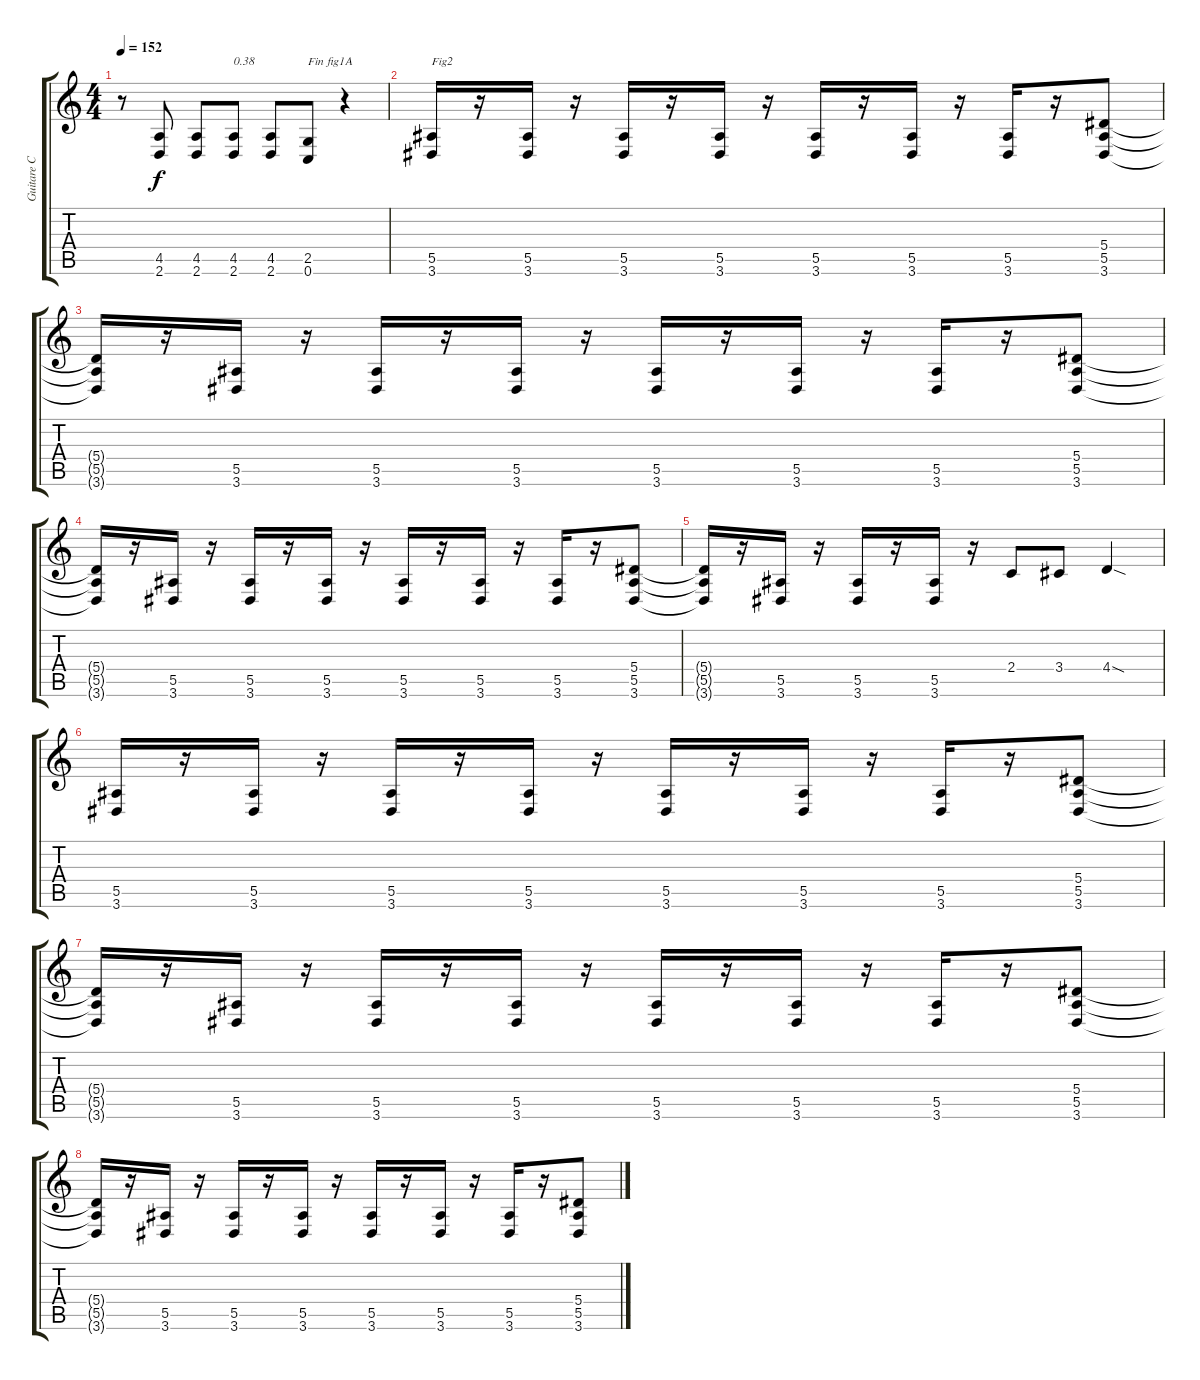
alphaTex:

\track ("Guitare C" "Guitare C") {instrument distortionguitar}
\staff {score tabs}
\tuning (C4 G3 Eb3 Bb2 F2 C2) {hide}
\ts (4 4)
\tempo 152
\clef g2
\ks c
r.8{dy f} (4.5 2.6).8 (4.5 2.6).8 (4.5 2.6).8{txt "0.38"} (4.5 2.6).8 (2.5 0.6).8{txt "Fin fig1A"} r.4 |
(5.5 3.6).16{txt "Fig2"} r.16 (5.5 3.6).16 r.16 (5.5 3.6).16 r.16 (5.5 3.6).16 r.16 (5.5 3.6).16 r.16 (5.5 3.6).16 r.16 (5.5 3.6).16 r.16 (5.4 5.5 3.6).8 |
(5.4{t} 5.5{t} 3.6{t}).16 r.16 (5.5 3.6).16 r.16 (5.5 3.6).16 r.16 (5.5 3.6).16 r.16 (5.5 3.6).16 r.16 (5.5 3.6).16 r.16 (5.5 3.6).16 r.16 (5.4 5.5 3.6).8 |
(5.4{t} 5.5{t} 3.6{t}).16 r.16 (5.5 3.6).16 r.16 (5.5 3.6).16 r.16 (5.5 3.6).16 r.16 (5.5 3.6).16 r.16 (5.5 3.6).16 r.16 (5.5 3.6).16 r.16 (5.4 5.5 3.6).8 |
(5.4{t} 5.5{t} 3.6{t}).16 r.16 (5.5 3.6).16 r.16 (5.5 3.6).16 r.16 (5.5 3.6).16 r.16 2.4.8 3.4.8 4.4{sod}.4 |
(5.5 3.6).16 r.16 (5.5 3.6).16 r.16 (5.5 3.6).16 r.16 (5.5 3.6).16 r.16 (5.5 3.6).16 r.16 (5.5 3.6).16 r.16 (5.5 3.6).16 r.16 (5.4 5.5 3.6).8 |
(5.4{t} 5.5{t} 3.6{t}).16 r.16 (5.5 3.6).16 r.16 (5.5 3.6).16 r.16 (5.5 3.6).16 r.16 (5.5 3.6).16 r.16 (5.5 3.6).16 r.16 (5.5 3.6).16 r.16 (5.4 5.5 3.6).8 |
(5.4{t} 5.5{t} 3.6{t}).16 r.16 (5.5 3.6).16 r.16 (5.5 3.6).16 r.16 (5.5 3.6).16 r.16 (5.5 3.6).16 r.16 (5.5 3.6).16 r.16 (5.5 3.6).16 r.16 (5.4 5.5 3.6).8
